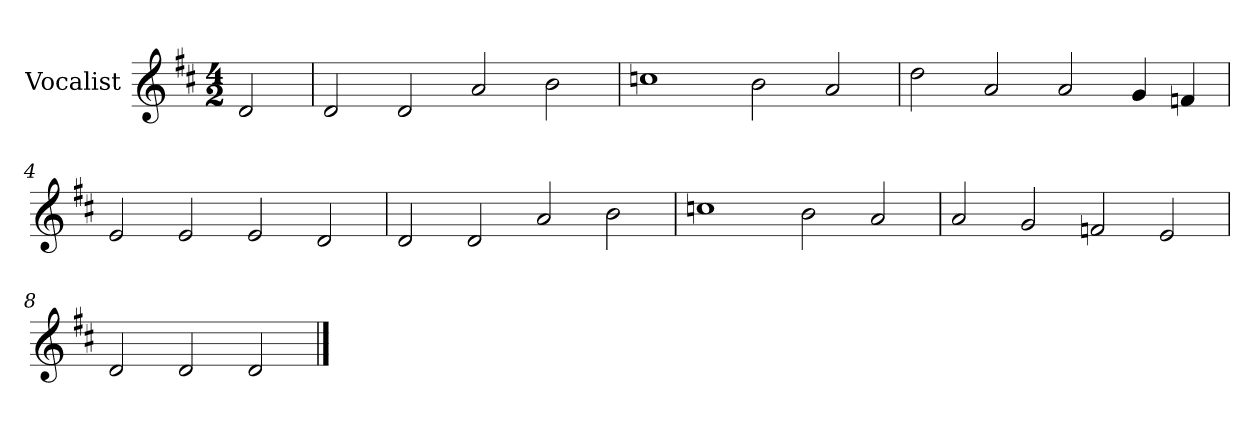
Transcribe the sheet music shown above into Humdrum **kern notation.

**kern
*part1
*staff1
*I"Vocalist
*k[f#c#]
*D:
*M4/2
=
2d
=1
2d
2d
2a
2b
=2
1ccn
2b
2a
=3
2dd
2a
2a
4g
4fn
=4
2e
2e
2e
2d
=5
2d
2d
2a
2b
=6
1ccn
2b
2a
=7
2a
2g
2fn
2e
=8
2d
2d
2d
==
*-
